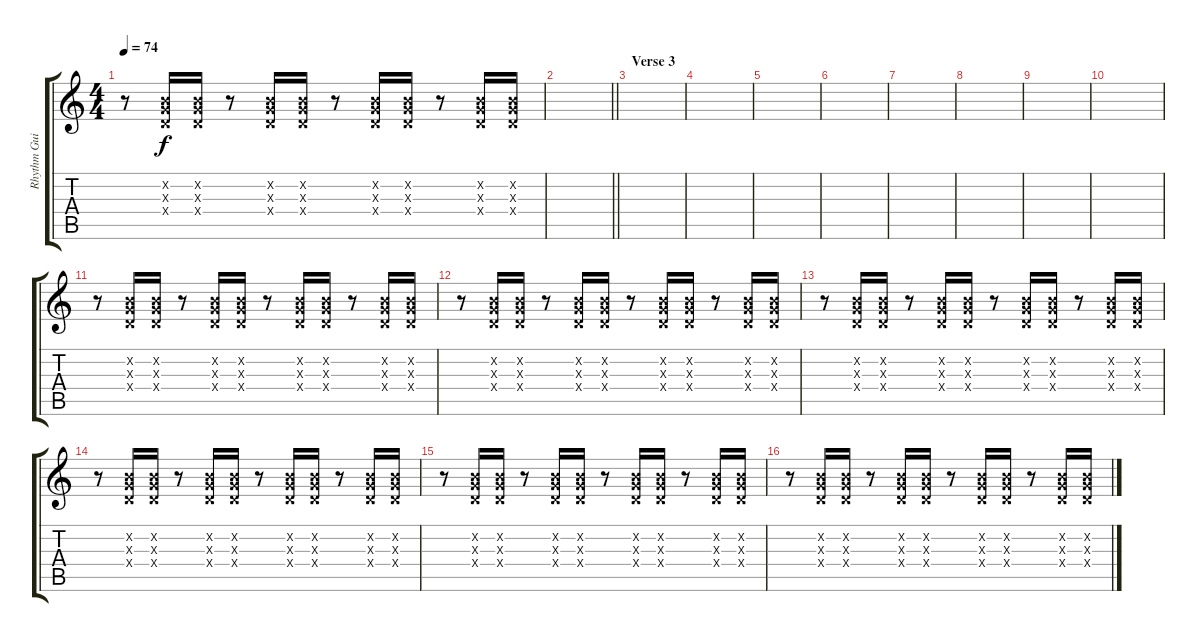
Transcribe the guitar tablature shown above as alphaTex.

\track ("Rhythm Guitar" "Rhythm Gui") {instrument overdrivenguitar}
\staff {score tabs}
\tuning (E4 B3 G3 D3 A2 E2) {hide}
\ts (4 4)
\tempo 74
\clef g2
\ks c
r.8{dy f} (0.2{x} 0.3{x} 0.4{x}).16 (0.2{x} 0.3{x} 0.4{x}).16 r.8 (0.2{x} 0.3{x} 0.4{x}).16 (0.2{x} 0.3{x} 0.4{x}).16 r.8 (0.2{x} 0.3{x} 0.4{x}).16 (0.2{x} 0.3{x} 0.4{x}).16 r.8 (0.2{x} 0.3{x} 0.4{x}).16 (0.2{x} 0.3{x} 0.4{x}).16 |
\barLineRight lightlight
|
\section ("" "Verse 3")
|
|
|
|
|
|
|
|
r.8{volume 9} (0.2{x} 0.3{x} 0.4{x}).16 (0.2{x} 0.3{x} 0.4{x}).16 r.8 (0.2{x} 0.3{x} 0.4{x}).16 (0.2{x} 0.3{x} 0.4{x}).16 r.8 (0.2{x} 0.3{x} 0.4{x}).16 (0.2{x} 0.3{x} 0.4{x}).16 r.8 (0.2{x} 0.3{x} 0.4{x}).16 (0.2{x} 0.3{x} 0.4{x}).16 |
r.8 (0.2{x} 0.3{x} 0.4{x}).16 (0.2{x} 0.3{x} 0.4{x}).16 r.8 (0.2{x} 0.3{x} 0.4{x}).16 (0.2{x} 0.3{x} 0.4{x}).16 r.8 (0.2{x} 0.3{x} 0.4{x}).16 (0.2{x} 0.3{x} 0.4{x}).16 r.8 (0.2{x} 0.3{x} 0.4{x}).16 (0.2{x} 0.3{x} 0.4{x}).16 |
r.8 (0.2{x} 0.3{x} 0.4{x}).16 (0.2{x} 0.3{x} 0.4{x}).16 r.8 (0.2{x} 0.3{x} 0.4{x}).16 (0.2{x} 0.3{x} 0.4{x}).16 r.8 (0.2{x} 0.3{x} 0.4{x}).16 (0.2{x} 0.3{x} 0.4{x}).16 r.8 (0.2{x} 0.3{x} 0.4{x}).16 (0.2{x} 0.3{x} 0.4{x}).16 |
r.8 (0.2{x} 0.3{x} 0.4{x}).16 (0.2{x} 0.3{x} 0.4{x}).16 r.8 (0.2{x} 0.3{x} 0.4{x}).16 (0.2{x} 0.3{x} 0.4{x}).16 r.8 (0.2{x} 0.3{x} 0.4{x}).16 (0.2{x} 0.3{x} 0.4{x}).16 r.8 (0.2{x} 0.3{x} 0.4{x}).16 (0.2{x} 0.3{x} 0.4{x}).16 |
r.8 (0.2{x} 0.3{x} 0.4{x}).16 (0.2{x} 0.3{x} 0.4{x}).16 r.8 (0.2{x} 0.3{x} 0.4{x}).16 (0.2{x} 0.3{x} 0.4{x}).16 r.8 (0.2{x} 0.3{x} 0.4{x}).16 (0.2{x} 0.3{x} 0.4{x}).16 r.8 (0.2{x} 0.3{x} 0.4{x}).16 (0.2{x} 0.3{x} 0.4{x}).16 |
r.8 (0.2{x} 0.3{x} 0.4{x}).16 (0.2{x} 0.3{x} 0.4{x}).16 r.8 (0.2{x} 0.3{x} 0.4{x}).16 (0.2{x} 0.3{x} 0.4{x}).16 r.8 (0.2{x} 0.3{x} 0.4{x}).16 (0.2{x} 0.3{x} 0.4{x}).16 r.8 (0.2{x} 0.3{x} 0.4{x}).16 (0.2{x} 0.3{x} 0.4{x}).16
